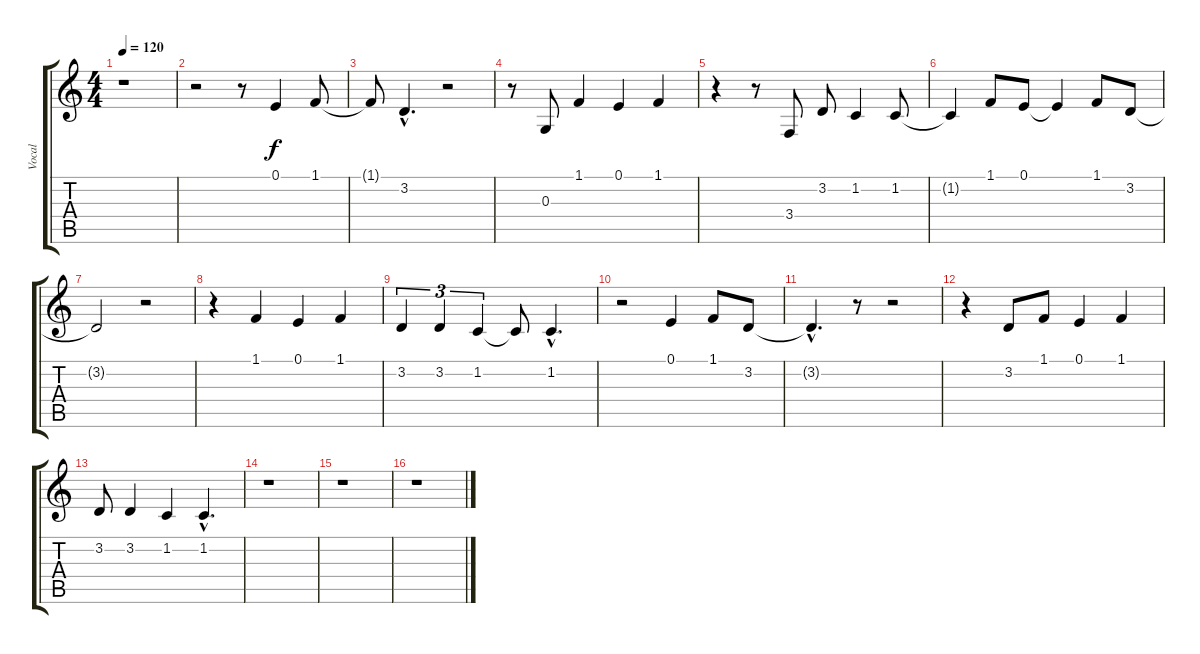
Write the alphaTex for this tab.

\track ("Vocal" "Vocal") {instrument drawbarorgan}
\staff {score tabs}
\tuning (E4 B3 G3 D3 A2 E2) {hide}
\ts (4 4)
\tempo 120
\clef g2
\ks c
r.1{dy f} |
r.2 r.8 0.1.4 1.1.8 |
1.1{t}.8 3.2{hac}.4{d} r.2 |
r.8 0.3.8 1.1.4 0.1.4 1.1.4 |
r.4 r.8 3.4.8 3.2.8 1.2.4 1.2.8 |
1.2{t}.4 1.1.8 0.1.8 0.1{t}.4 1.1.8 3.2.8 |
3.2{t}.2 r.2 |
r.4 1.1.4 0.1.4 1.1.4 |
3.2.4{tu (3 2)} 3.2.4{tu (3 2)} 1.2.4{tu (3 2)} 1.2{t}.8 1.2{hac}.4{d} |
r.2 0.1.4 1.1.8 3.2.8 |
3.2{hac t}.4{d} r.8 r.2 |
r.4 3.2.8 1.1.8 0.1.4 1.1.4 |
3.2.8 3.2.4 1.2.4 1.2{hac}.4{d} |
r.1 |
r.1 |
r.1
